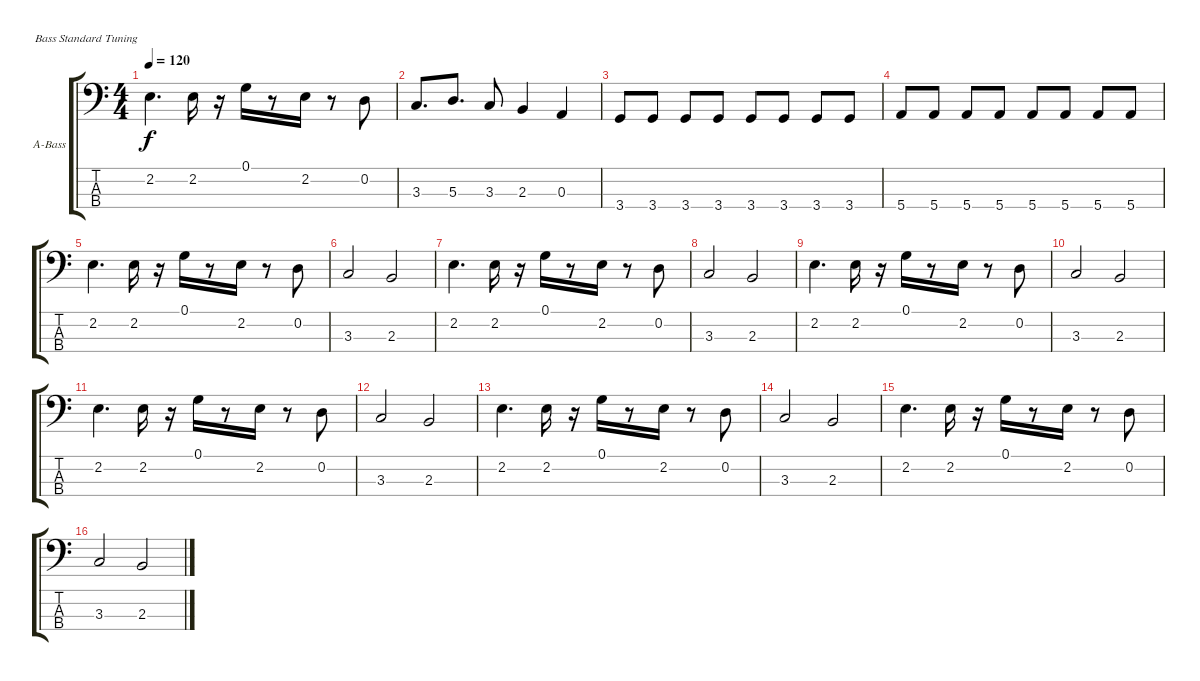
\bracketExtendMode groupsimilarinstruments
\firstSystemTrackNameOrientation horizontal
\otherSystemsTrackNameOrientation horizontal
\track ("Bass" "A-Bass") {instrument electricguitarmuted}
\staff {score tabs}
\tuning (G2 D2 A1 E1)
\ts (4 4)
\tempo 120
\clef f4
\ks c
2.2.4{d dy f} 2.2.16 r.16 0.1.16 r.8 2.2.16 r.8 0.2.8 |
3.3.8{d} 5.3.8{d} 3.3.8 2.3.4 0.3.4 |
3.4.8 3.4.8 3.4.8 3.4.8 3.4.8 3.4.8 3.4.8 3.4.8 |
5.4.8 5.4.8 5.4.8 5.4.8 5.4.8 5.4.8 5.4.8 5.4.8 |
2.2.4{d} 2.2.16 r.16 0.1.16 r.8 2.2.16 r.8 0.2.8 |
3.3.2 2.3.2 |
2.2.4{d} 2.2.16 r.16 0.1.16 r.8 2.2.16 r.8 0.2.8 |
3.3.2 2.3.2 |
2.2.4{d} 2.2.16 r.16 0.1.16 r.8 2.2.16 r.8 0.2.8 |
3.3.2 2.3.2 |
2.2.4{d} 2.2.16 r.16 0.1.16 r.8 2.2.16 r.8 0.2.8 |
3.3.2 2.3.2 |
2.2.4{d} 2.2.16 r.16 0.1.16 r.8 2.2.16 r.8 0.2.8 |
3.3.2 2.3.2 |
2.2.4{d} 2.2.16 r.16 0.1.16 r.8 2.2.16 r.8 0.2.8 |
3.3.2 2.3.2
